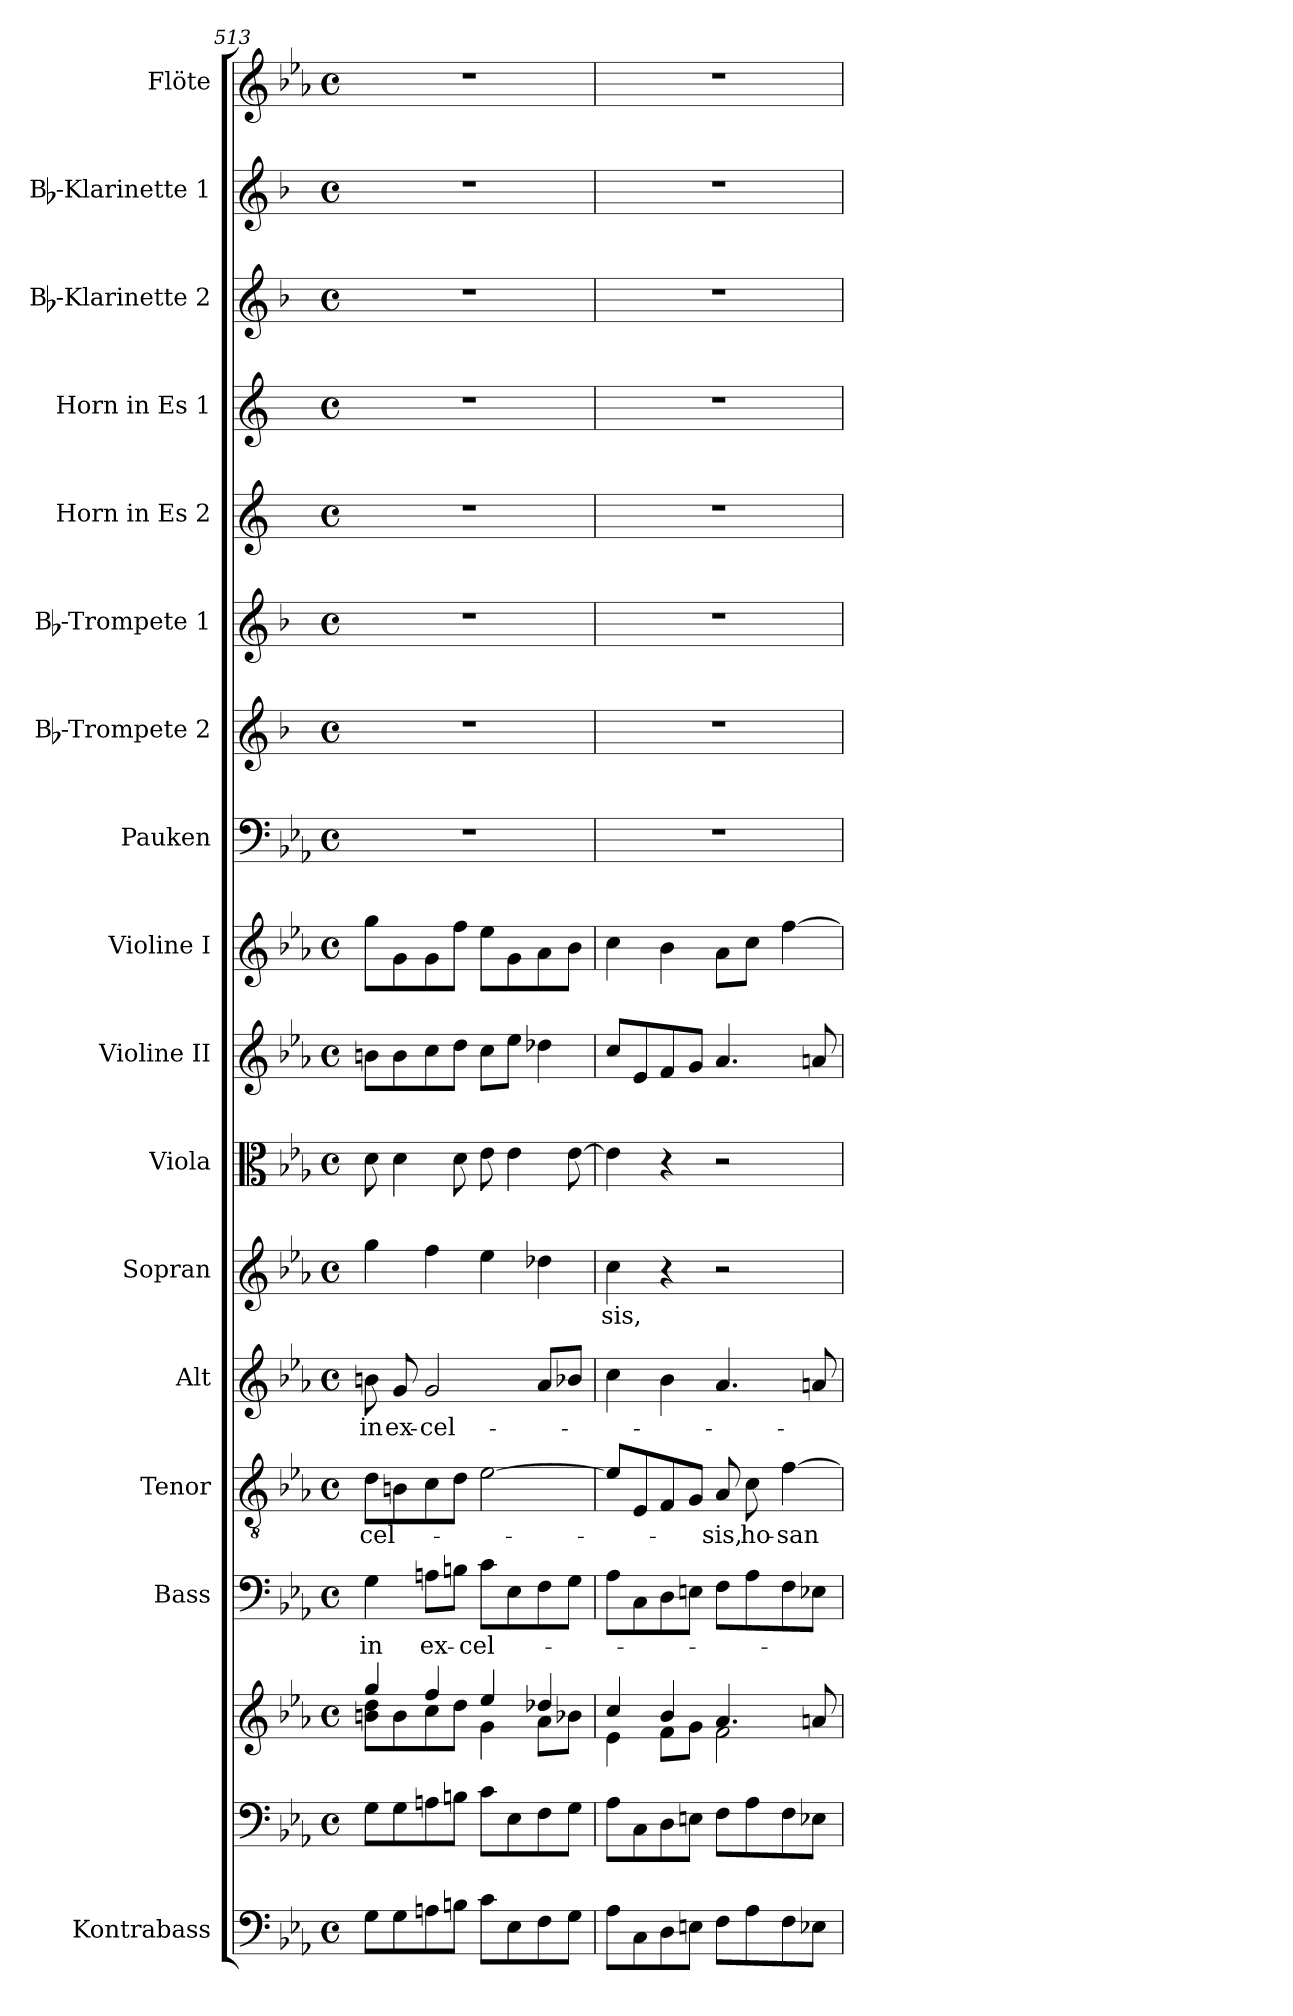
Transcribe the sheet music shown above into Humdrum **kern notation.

**kern	**kern	**kern	**kern	**text	**kern	**text	**kern	**text	**kern	**text	**kern	**kern	**kern	**kern	**kern	**kern	**kern	**kern	**kern	**kern	**kern
*part17	*part16	*part16	*part15	*part15	*part14	*part14	*part13	*part13	*part12	*part12	*part11	*part10	*part9	*part8	*part7	*part6	*part5	*part4	*part3	*part2	*part1
*staff18	*staff17	*staff16	*staff15	*staff15	*staff14	*staff14	*staff13	*staff13	*staff12	*staff12	*staff11	*staff10	*staff9	*staff8	*staff7	*staff6	*staff5	*staff4	*staff3	*staff2	*staff1
*I"Kontrabass	*	*	*I"Bass	*	*I"Tenor	*	*I"Alt	*	*I"Sopran	*	*I"Viola	*I"Violine II	*I"Violine I	*I"Pauken	*I"Bb-Trompete 2	*I"Bb-Trompete 1	*I"Horn in Es 2	*I"Horn in Es 1	*I"Bb-Klarinette 2	*I"Bb-Klarinette 1	*I"Flöte
*I'Kb.	*	*	*I'B.	*	*I'T.	*	*I'A.	*	*I'S.	*	*I'Vla.	*I'Vl. II	*I'Vl. I	*I'Pk.	*I'Bb Trp. 2	*I'Bb Trp. 1	*	*	*I'Bb Kl. 2	*I'Bb Kl. 1	*I'Fl.
!!LO:PB:g=z
*clefF4	*clefF4	*clefG2	*clefF4	*	*clefGv2	*	*clefG2	*	*clefG2	*	*clefC3	*clefG2	*clefG2	*clefF4	*clefG2	*clefG2	*clefG2	*clefG2	*clefG2	*clefG2	*clefG2
*ITrd7c12	*	*	*	*	*	*	*	*	*	*	*	*	*	*	*ITrd1c2	*ITrd1c2	*ITrd5c9	*ITrd5c9	*ITrd1c2	*ITrd1c2	*
*k[b-e-a-]	*k[b-e-a-]	*k[b-e-a-]	*k[b-e-a-]	*	*k[b-e-a-]	*	*k[b-e-a-]	*	*k[b-e-a-]	*	*k[b-e-a-]	*k[b-e-a-]	*k[b-e-a-]	*k[b-e-a-]	*k[b-e-a-]	*k[b-e-a-]	*k[b-e-a-]	*k[b-e-a-]	*k[b-e-a-]	*k[b-e-a-]	*k[b-e-a-]
*E-:	*E-:	*E-:	*E-:	*	*E-:	*	*E-:	*	*E-:	*	*E-:	*E-:	*E-:	*E-:	*E-:	*E-:	*E-:	*E-:	*E-:	*E-:	*E-:
*M4/4	*M4/4	*M4/4	*M4/4	*	*M4/4	*	*M4/4	*	*M4/4	*	*M4/4	*M4/4	*M4/4	*M4/4	*M4/4	*M4/4	*M4/4	*M4/4	*M4/4	*M4/4	*M4/4
*met(c)	*met(c)	*met(c)	*met(c)	*	*met(c)	*	*met(c)	*	*met(c)	*	*met(c)	*met(c)	*met(c)	*met(c)	*met(c)	*met(c)	*met(c)	*met(c)	*met(c)	*met(c)	*met(c)
=513	=513	=513	=513	=513	=513	=513	=513	=513	=513	=513	=513	=513	=513	=513	=513	=513	=513	=513	=513	=513	=513
*	*	*^	*	*	*	*	*	*	*	*	*	*	*	*	*	*	*	*	*	*	*
!	!	!	!	!	!LO:LY:b	!	!LO:LY:b	!	!LO:LY:b	!	!	!	!	!	!	!	!	!	!	!	!	!
8GG\L	8G\L	4gg/	8bn\ 8dd\L	4G\	in	8d\L	-cel-	8bn\	in	4gg\	.	8d\	8bn\L	8gg\L	1r	1r	1r	1r	1r	1r	1r	1r
!	!	!	!	!	!	!	!	!	!LO:LY:b	!	!	!	!	!	!	!	!	!	!	!	!	!
8GG\	8G\	.	8b\	.	.	8Bn\	.	8g/	ex-	.	.	4d\	8b\	8g\	.	.	.	.	.	.	.	.
!	!	!	!	!	!LO:LY:b	!	!	!	!LO:LY:b	!	!	!	!	!	!	!	!	!	!	!	!	!
8AAn\	8An\	4ff/	8cc\	8An\L	ex-	8c\	.	2g/	-cel-	4ff\	.	.	8cc\	8g\	.	.	.	.	.	.	.	.
8BBn\J	8Bn\J	.	8dd\J	8Bn\J	.	8d\J	.	.	.	.	.	8d\	8dd\J	8ff\J	.	.	.	.	.	.	.	.
!	!	!	!	!	!LO:LY:b	!	!	!	!	!	!	!	!	!	!	!	!	!	!	!	!	!
8C\L	8c\L	4ee-/	4g\	8c\L	-cel-	[2e-\	.	.	.	4ee-\	.	8e-\	8cc\L	8ee-\L	.	.	.	.	.	.	.	.
8EE-\	8E-\	.	.	8E-\	.	.	.	.	.	.	.	4e-\	8ee-\J	8g\	.	.	.	.	.	.	.	.
8FF\	8F\	4dd-X/	8a-\L	8F\	.	.	.	8a-/L	.	4dd-X\	.	.	4dd-X\	8a-\	.	.	.	.	.	.	.	.
8GG\J	8G\J	.	8b-X\J	8G\J	.	.	.	8b-X/J	.	.	.	[8e-\	.	8b-\J	.	.	.	.	.	.	.	.
=514	=514	=514	=514	=514	=514	=514	=514	=514	=514	=514	=514	=514	=514	=514	=514	=514	=514	=514	=514	=514	=514	=514
!	!	!	!	!	!	!	!	!	!	!	!LO:LY:b	!	!	!	!	!	!	!	!	!	!	!
8AA-\L	8A-\L	4cc/	4e-\	8A-\L	.	8e-/L]	.	4cc\	.	4cc\	-sis,	4e-\]	8cc/L	4cc\	1r	1r	1r	1r	1r	1r	1r	1r
8CC\	8C\	.	.	8C\	.	8E-/	.	.	.	.	.	.	8e-/	.	.	.	.	.	.	.	.	.
8DD\	8D\	4b-/	8f\L	8D\	.	8F/	.	4b-\	.	4r	.	4r	8f/	4b-\	.	.	.	.	.	.	.	.
8EEn\J	8En\J	.	8g\J	8En\J	.	8G/J	.	.	.	.	.	.	8g/J	.	.	.	.	.	.	.	.	.
!	!	!	!	!	!	!	!LO:LY:b	!	!	!	!	!	!	!	!	!	!	!	!	!	!	!
8FF\L	8F\L	4.a-/	2f\	8F\L	.	8A-/	-sis,	4.a-/	.	2r	.	2r	4.a-/	8a-\L	.	.	.	.	.	.	.	.
!	!	!	!	!	!	!	!LO:LY:b	!	!	!	!	!	!	!	!	!	!	!	!	!	!	!
8AA-\	8A-\	.	.	8A-\	.	8c\	ho-	.	.	.	.	.	.	8cc\J	.	.	.	.	.	.	.	.
!	!	!	!	!	!	!	!LO:LY:b	!	!	!	!	!	!	!	!	!	!	!	!	!	!	!
8FF\	8F\	.	.	8F\	.	[4f\	-san-	.	.	.	.	.	.	[4ff\	.	.	.	.	.	.	.	.
8EE-X\J	8E-X\J	8an/	.	8E-X\J	.	.	.	8an/	.	.	.	.	8an/	.	.	.	.	.	.	.	.	.
*	*	*v	*v	*	*	*	*	*	*	*	*	*	*	*	*	*	*	*	*	*	*	*
=	=	=	=	=	=	=	=	=	=	=	=	=	=	=	=	=	=	=	=	=	=
*-	*-	*-	*-	*-	*-	*-	*-	*-	*-	*-	*-	*-	*-	*-	*-	*-	*-	*-	*-	*-	*-
